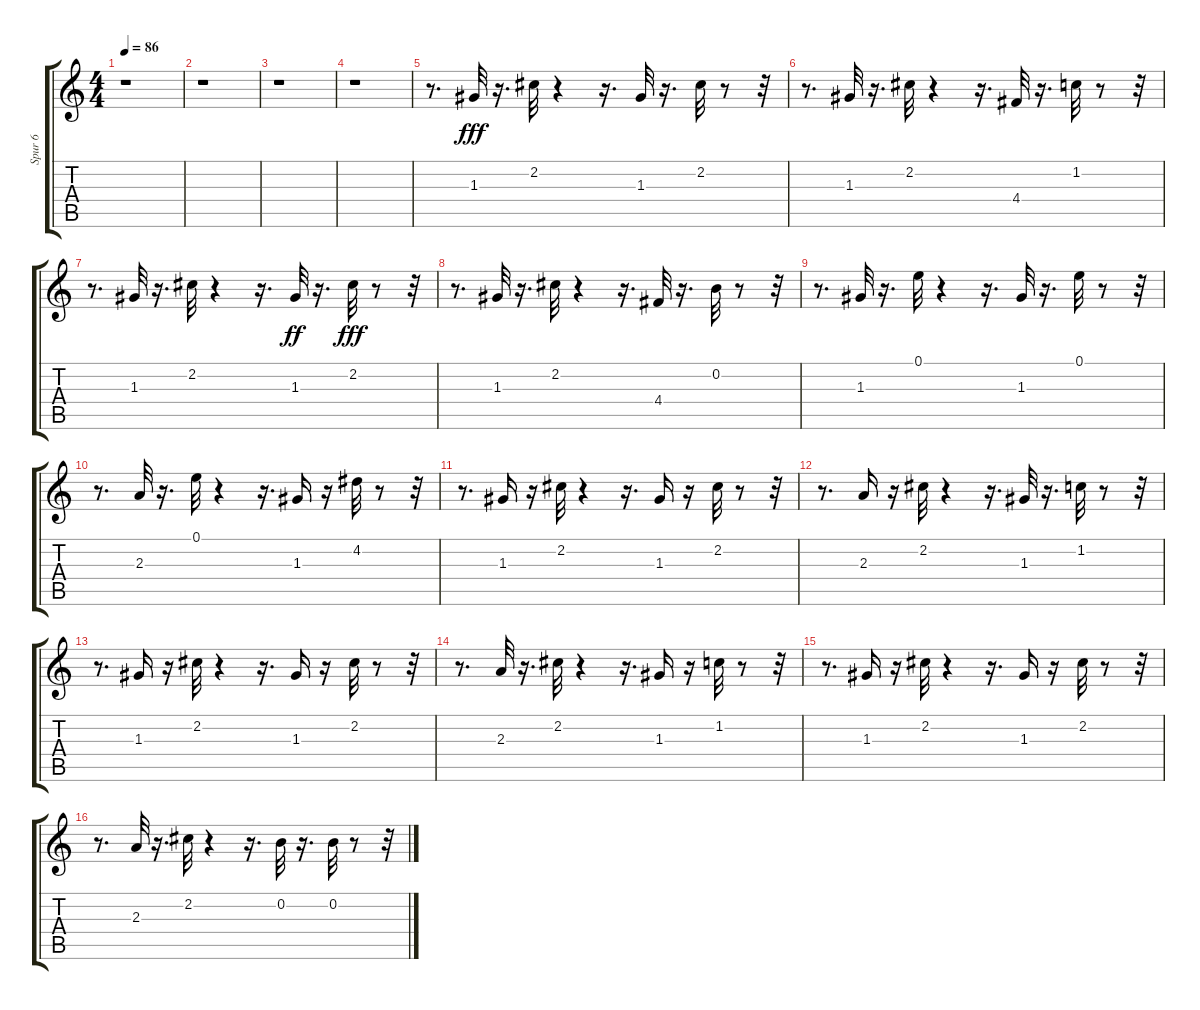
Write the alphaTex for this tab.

\track ("Spur 6" "Spur 6") {instrument electricguitarmuted}
\staff {score tabs}
\tuning (E4 B3 G3 D3 A2 E2) {hide}
\ts (4 4)
\tempo 86
\clef g2
\ks c
r.1{dy fff} |
r.1 |
r.1 |
r.1 |
r.8{d} 1.3.32 r.16{d} 2.2.32 r.4 r.16{d} 1.3.32 r.16{d} 2.2.32 r.8 r.32 |
r.8{d} 1.3.32 r.16{d} 2.2.32 r.4 r.16{d} 4.4.32 r.16{d} 1.2.32 r.8 r.32 |
r.8{d} 1.3.32 r.16{d} 2.2.32 r.4 r.16{d} 1.3.32{dy ff} r.16{d} 2.2.32{dy fff} r.8 r.32 |
r.8{d} 1.3.32 r.16{d} 2.2.32 r.4 r.16{d} 4.4.32 r.16{d} 0.2.32 r.8 r.32 |
r.8{d} 1.3.32 r.16{d} 0.1.32 r.4 r.16{d} 1.3.32 r.16{d} 0.1.32 r.8 r.32 |
r.8{d} 2.3.32 r.16{d} 0.1.32 r.4 r.16{d} 1.3.16 r.16 4.2.32 r.8 r.32 |
r.8{d} 1.3.16 r.16 2.2.32 r.4 r.16{d} 1.3.16 r.16 2.2.32 r.8 r.32 |
r.8{d} 2.3.16 r.16 2.2.32 r.4 r.16{d} 1.3.32 r.16{d} 1.2.32 r.8 r.32 |
r.8{d} 1.3.16 r.16 2.2.32 r.4 r.16{d} 1.3.16 r.16 2.2.32 r.8 r.32 |
r.8{d} 2.3.32 r.16{d} 2.2.32 r.4 r.16{d} 1.3.16 r.16 1.2.32 r.8 r.32 |
r.8{d} 1.3.16 r.16 2.2.32 r.4 r.16{d} 1.3.16 r.16 2.2.32 r.8 r.32 |
r.8{d} 2.3.32 r.16{d} 2.2.32 r.4 r.16{d} 0.2.32 r.16{d} 0.2.32 r.8 r.32
